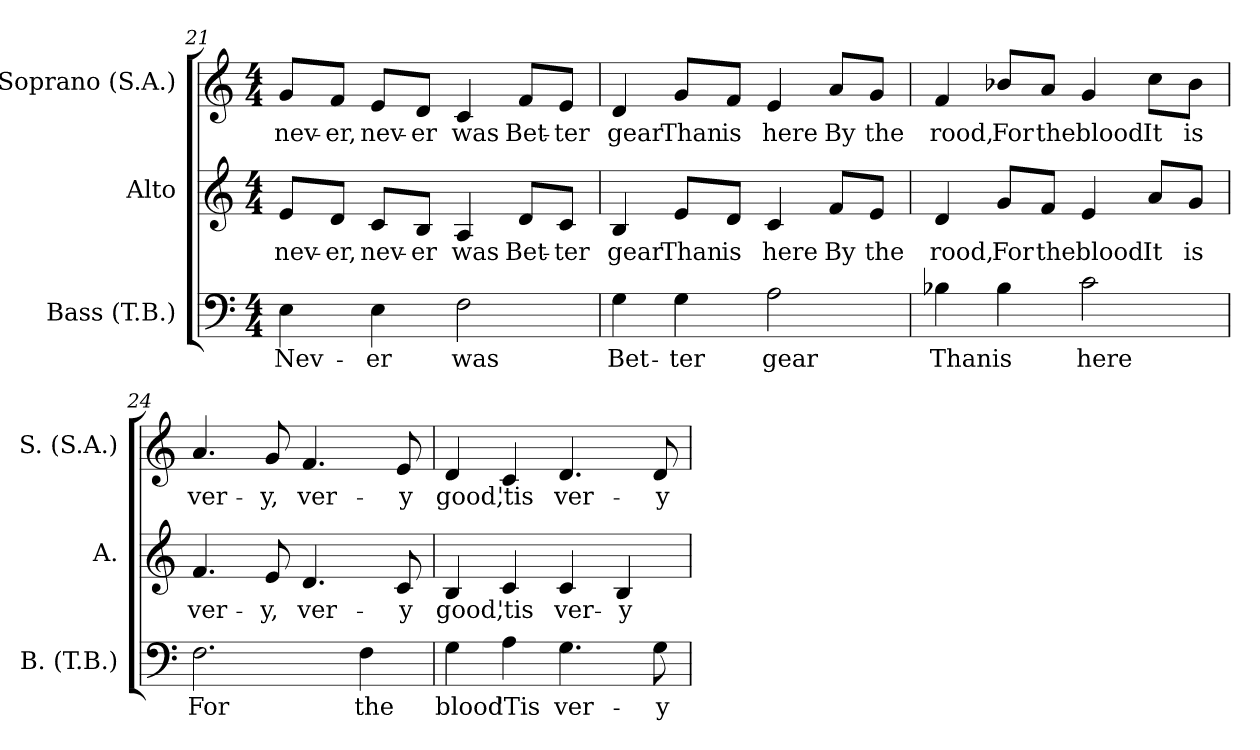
**kern	**text	**kern	**text	**kern	**text
*part3	*part3	*part2	*part2	*part1	*part1
*staff3	*staff3	*staff2	*staff2	*staff1	*staff1
*I"Bass (T.B.)	*	*I"Alto	*	*I"Soprano (S.A.)	*
*I'B. (T.B.)	*	*I'A.	*	*I'S. (S.A.)	*
*clefF4	*	*clefG2	*	*clefG2	*
*k[]	*	*k[]	*	*k[]	*
*C:	*	*C:	*	*C:	*
*M4/4	*	*M4/4	*	*M4/4	*
=21	=21	=21	=21	=21	=21
!	!LO:LY:b:color=#000000	!	!	!	!
!	!	!	!LO:LY:b:color=#000000	!	!
!	!	!	!	!	!LO:LY:b:color=#000000
4Ei\	Nev-	8ei/L	nev-	8gi/L	nev-
!	!	!	!LO:LY:b:color=#000000	!	!
!	!	!	!	!	!LO:LY:b:color=#000000
.	.	8di/J	-er,	8fi/J	-er,
!	!LO:LY:b:color=#000000	!	!	!	!
!	!	!	!LO:LY:b:color=#000000	!	!
!	!	!	!	!	!LO:LY:b:color=#000000
4Ei\	-er	8ci/L	nev-	8ei/L	nev-
!	!	!	!LO:LY:b:color=#000000	!	!
!	!	!	!	!	!LO:LY:b:color=#000000
.	.	8Bi/J	-er	8di/J	-er
!	!LO:LY:b:color=#000000	!	!	!	!
!	!	!	!LO:LY:b:color=#000000	!	!
!	!	!	!	!	!LO:LY:b:color=#000000
2Fi\	was	4Ai/	was	4ci/	was
!	!	!	!LO:LY:b:color=#000000	!	!
!	!	!	!	!	!LO:LY:b:color=#000000
.	.	8di/L	Bet-	8fi/L	Bet-
!	!	!	!LO:LY:b:color=#000000	!	!
!	!	!	!	!	!LO:LY:b:color=#000000
.	.	8ci/J	-ter	8ei/J	-ter
=22	=22	=22	=22	=22	=22
!	!LO:LY:b:color=#000000	!	!	!	!
!	!	!	!LO:LY:b:color=#000000	!	!
!	!	!	!	!	!LO:LY:b:color=#000000
4Gi\	Bet-	4Bi/	gear	4di/	gear
!	!LO:LY:b:color=#000000	!	!	!	!
!	!	!	!LO:LY:b:color=#000000	!	!
!	!	!	!	!	!LO:LY:b:color=#000000
4Gi\	-ter	8ei/L	Than	8gi/L	Than
!	!	!	!LO:LY:b:color=#000000	!	!
!	!	!	!	!	!LO:LY:b:color=#000000
.	.	8di/J	is	8fi/J	is
!	!LO:LY:b:color=#000000	!	!	!	!
!	!	!	!LO:LY:b:color=#000000	!	!
!	!	!	!	!	!LO:LY:b:color=#000000
2Ai\	gear	4ci/	here	4ei/	here
!	!	!	!LO:LY:b:color=#000000	!	!
!	!	!	!	!	!LO:LY:b:color=#000000
.	.	8fi/L	By	8ai/L	By
!	!	!	!LO:LY:b:color=#000000	!	!
!	!	!	!	!	!LO:LY:b:color=#000000
.	.	8ei/J	the	8gi/J	the
=23	=23	=23	=23	=23	=23
!	!LO:LY:b:color=#000000	!	!	!	!
!	!	!	!LO:LY:b:color=#000000	!	!
!	!	!	!	!	!LO:LY:b:color=#000000
4B-Xi\	Than	4di/	rood,	4fi/	rood,
!	!LO:LY:b:color=#000000	!	!	!	!
!	!	!	!LO:LY:b:color=#000000	!	!
!	!	!	!	!	!LO:LY:b:color=#000000
4B-i\	is	8gi/L	For	8b-Xi/L	For
!	!	!	!LO:LY:b:color=#000000	!	!
!	!	!	!	!	!LO:LY:b:color=#000000
.	.	8fi/J	the	8ai/J	the
!	!LO:LY:b:color=#000000	!	!	!	!
!	!	!	!LO:LY:b:color=#000000	!	!
!	!	!	!	!	!LO:LY:b:color=#000000
2ci\	here	4ei/	blood	4gi/	blood
!	!	!	!LO:LY:b:color=#000000	!	!
!	!	!	!	!	!LO:LY:b:color=#000000
.	.	8ai/L	It	8cci\L	It
!	!	!	!LO:LY:b:color=#000000	!	!
!	!	!	!	!	!LO:LY:b:color=#000000
.	.	8gi/J	is	8b-i\J	is
!!LO:LB:g=z
=24	=24	=24	=24	=24	=24
!	!LO:LY:b:color=#000000	!	!	!	!
!	!	!	!LO:LY:b:color=#000000	!	!
!	!	!	!	!	!LO:LY:b:color=#000000
2.Fi\	For	4.fi/	ver-	4.ai/	ver-
!	!	!	!LO:LY:b:color=#000000	!	!
!	!	!	!	!	!LO:LY:b:color=#000000
.	.	8ei/	-y,	8gi/	-y,
!	!	!	!LO:LY:b:color=#000000	!	!
!	!	!	!	!	!LO:LY:b:color=#000000
.	.	4.di/	ver-	4.fi/	ver-
!	!LO:LY:b:color=#000000	!	!	!	!
4Fi\	the	.	.	.	.
!	!	!	!LO:LY:b:color=#000000	!	!
!	!	!	!	!	!LO:LY:b:color=#000000
.	.	8ci/	-y	8ei/	-y
=25	=25	=25	=25	=25	=25
!	!LO:LY:b:color=#000000	!	!	!	!
!	!	!	!LO:LY:b:color=#000000	!	!
!	!	!	!	!	!LO:LY:b:color=#000000
4Gi\	blood	4Bi/	good,	4di/	good,
!	!LO:LY:b:color=#000000	!	!	!	!
!	!	!	!LO:LY:b:color=#000000	!	!
!	!	!	!	!	!LO:LY:b:color=#000000
4Ai\	'Tis	4ci/	'tis	4ci/	'tis
!	!LO:LY:b:color=#000000	!	!	!	!
!	!	!	!LO:LY:b:color=#000000	!	!
!	!	!	!	!	!LO:LY:b:color=#000000
4.Gi\	ver-	4ci/	ver-	4.di/	ver-
!	!	!	!LO:LY:b:color=#000000	!	!
.	.	4Bi/	-y	.	.
!	!LO:LY:b:color=#000000	!	!	!	!
!	!	!	!	!	!LO:LY:b:color=#000000
8Gi\	-y	.	.	8di/	-y
=	=	=	=	=	=
*-	*-	*-	*-	*-	*-
